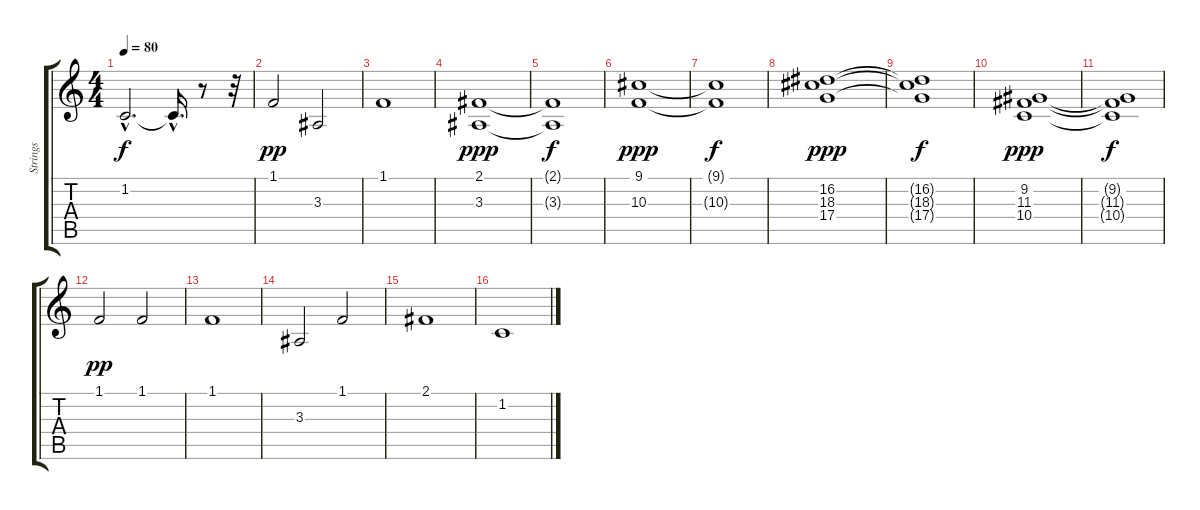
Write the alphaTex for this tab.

\track ("Strings" "Strings") {instrument stringensemble2}
\staff {score tabs}
\tuning (E4 B3 G3 D3 A2 E2) {hide}
\ts (4 4)
\tempo 80
\clef g2
\ks c
1.2{hac t}.2{d dy f} 1.2{hac t}.16{d} r.8 r.32 |
1.1.2{dy pp} 3.3.2 |
1.1.1 |
(2.1 3.3).1{dy ppp} |
(2.1{t} 3.3{t}).1{dy f} |
(9.1 10.3).1{dy ppp} |
(9.1{t} 10.3{t}).1{dy f} |
(16.2 18.3 17.4).1{dy ppp} |
(16.2{t} 18.3{t} 17.4{t}).1{dy f} |
(9.2 11.3 10.4).1{dy ppp} |
(9.2{t} 11.3{t} 10.4{t}).1{dy f} |
1.1.2{dy pp} 1.1.2 |
1.1.1 |
3.3.2 1.1.2 |
2.1.1 |
1.2.1
